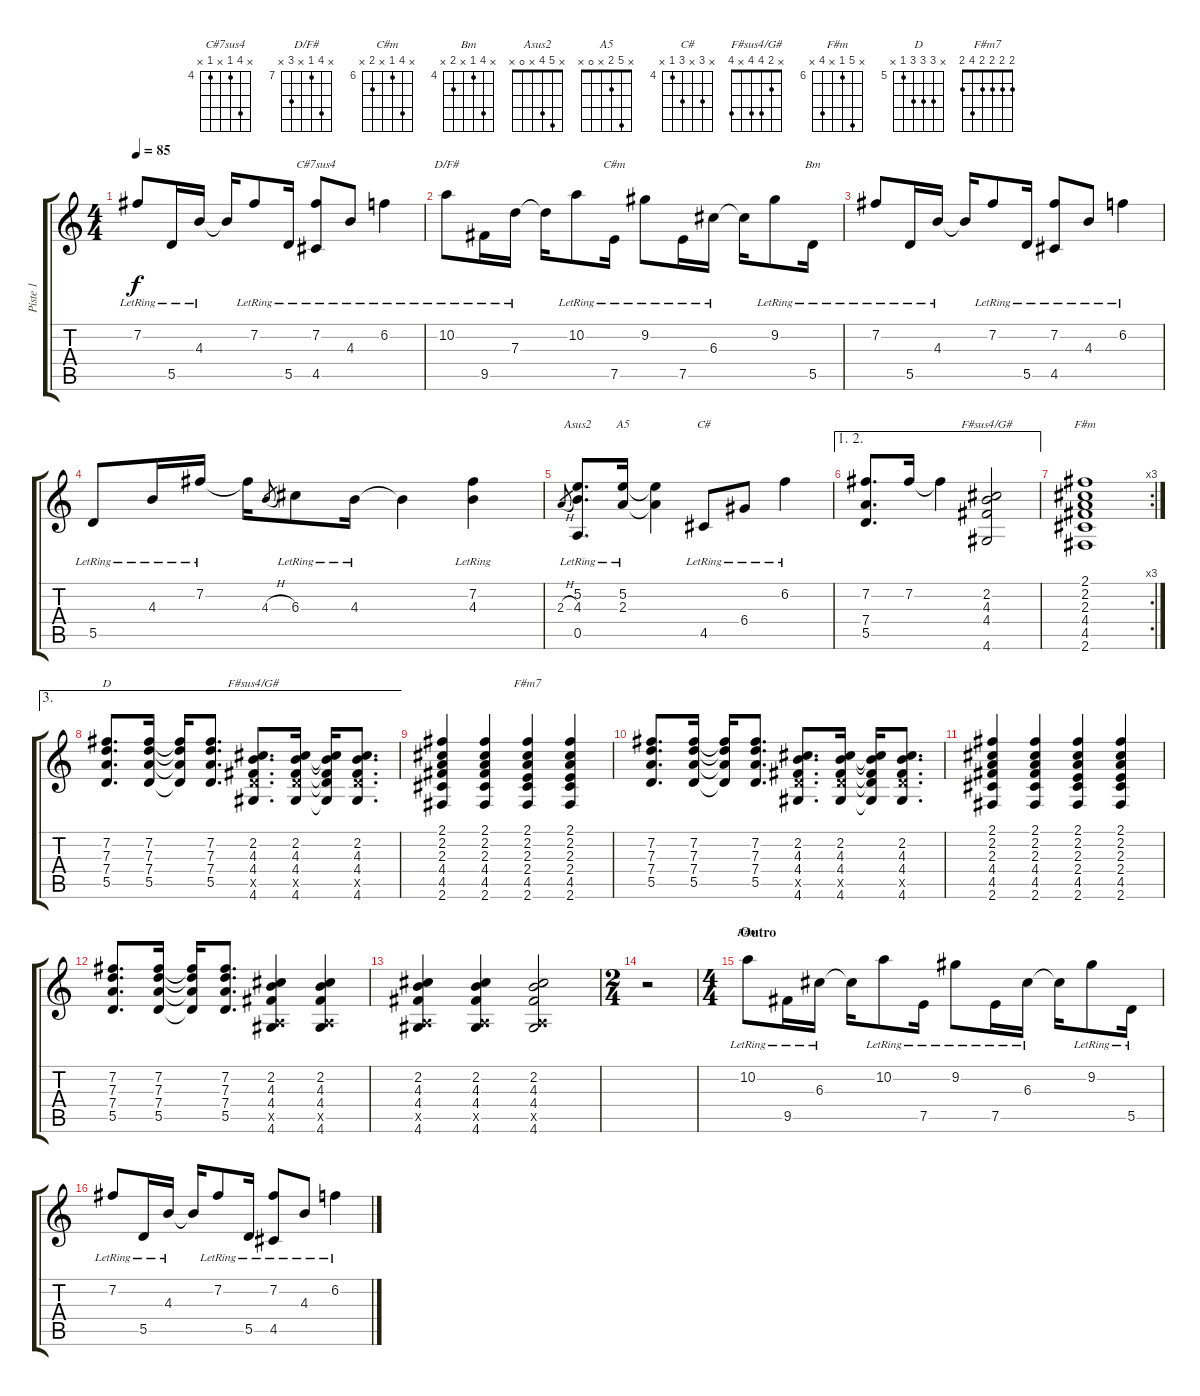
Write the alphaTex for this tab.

\track ("Piste 1" "Piste 1") {instrument acousticguitarsteel}
\staff {score tabs}
\tuning (E4 B3 G3 D3 A2 E2) {hide}
\chord ("C#7sus4" x 7 4 x 4 x) {firstfret 4}
\chord ("D/F#" x 10 7 x 9 x) {firstfret 7}
\chord ("C#m" x 9 6 x 7 x) {firstfret 6}
\chord ("Bm" x 7 4 x 5 x) {firstfret 4}
\chord ("Asus2" x 5 4 x 0 x)
\chord ("A5" x 5 2 x 0 x)
\chord ("C#" x 6 x 6 4 x) {firstfret 4}
\chord ("F#sus4/G#" x 2 4 4 x 4) {firstfret 2}
\chord ("F#m" 2 2 2 4 4 2)
\chord ("D" x 7 7 7 5 x) {firstfret 5}
\chord ("F#sus4/G#" x 2 4 4 x 4)
\chord ("F#m7" 2 2 2 2 4 2)
\chord ("F#m" x 10 6 x 9 x) {firstfret 6}
\ts (4 4)
\tempo 85
\clef g2
\ks c
7.2{lr}.8{dy f} 5.5{lr}.16 4.3{lr}.16 4.3{t}.16 7.2{lr}.8 5.5{lr}.16 (7.2{lr} 4.5{lr}).8{ch "C#7sus4"} 4.3{lr}.8 6.2{lr}.4 |
10.2{lr}.8{ch "D/F#"} 9.5{lr}.16 7.3{lr}.16 7.3{t}.16 10.2{lr}.8 7.5{lr}.16{ch "C#m"} 9.2{lr}.8 7.5{lr}.16 6.3{lr}.16 6.3{t}.16 9.2{lr}.8 5.5{lr}.16{ch "Bm"} |
7.2{lr}.8 5.5{lr}.16 4.3{lr}.16 4.3{t}.16 7.2{lr}.8 5.5{lr}.16 (7.2{lr} 4.5{lr}).8 4.3{lr}.8 6.2{lr}.4 |
5.5{lr}.8 4.3{lr}.16 7.2{lr}.16 7.2{t}.16 4.3{h}.8{gr} 6.3{lr}.8 4.3{lr}.16 4.3{t}.4 (7.2{lr} 4.3{lr}).4 |
2.3{h}.8{gr} (5.2{lr} 4.3{lr} 0.5{lr}).8{d ch "Asus2"} (5.2{lr} 2.3{lr}).16{ch "A5"} (5.2{t} 2.3{t}).4 4.5{lr}.8{ch "C#"} 6.4{lr}.8 6.2{lr}.4 |
\ae (1 2)
(7.2 7.4 5.5).8{d} 7.2.16 7.2{t}.4 (2.2 4.3 4.4 4.6).2{ch "F#sus4/G#"} |
\rc 3
(2.1 2.2 2.3 4.4 4.5 2.6).1{ch "F#m"} |
\ae 3
(7.2 7.3 7.4 5.5).8{d ch "D"} (7.2 7.3 7.4 5.5).16 (7.2{t} 7.3{t} 7.4{t} 5.5{t}).16 (7.2 7.3 7.4 5.5).8{d} (2.2 4.3 4.4 5.5{x} 4.6).8{d ch "F#sus4/G#"} (2.2 4.3 4.4 5.5{x} 4.6).16 (2.2{t} 4.3{t} 4.4{t} 5.5{t} 4.6{t}).16 (2.2 4.3 4.4 5.5{x} 4.6).8{d} |
(2.1 2.2 2.3 4.4 4.5 2.6).4 (2.1 2.2 2.3 4.4 4.5 2.6).4 (2.1 2.2 2.3 2.4 4.5 2.6).4{ch "F#m7"} (2.1 2.2 2.3 2.4 4.5 2.6).4 |
(7.2 7.3 7.4 5.5).8{d} (7.2 7.3 7.4 5.5).16 (7.2{t} 7.3{t} 7.4{t} 5.5{t}).16 (7.2 7.3 7.4 5.5).8{d} (2.2 4.3 4.4 5.5{x} 4.6).8{d} (2.2 4.3 4.4 5.5{x} 4.6).16 (2.2{t} 4.3{t} 4.4{t} 5.5{t} 4.6{t}).16 (2.2 4.3 4.4 5.5{x} 4.6).8{d} |
(2.1 2.2 2.3 4.4 4.5 2.6).4 (2.1 2.2 2.3 4.4 4.5 2.6).4 (2.1 2.2 2.3 2.4 4.5 2.6).4 (2.1 2.2 2.3 2.4 4.5 2.6).4 |
(7.2 7.3 7.4 5.5).8{d} (7.2 7.3 7.4 5.5).16 (7.2{t} 7.3{t} 7.4{t} 5.5{t}).16 (7.2 7.3 7.4 5.5).8{d} (2.2 4.3 4.4 0.5{x} 4.6).4 (2.2 4.3 4.4 0.5{x} 4.6).4 |
(2.2 4.3 4.4 0.5{x} 4.6).4 (2.2 4.3 4.4 0.5{x} 4.6).4 (2.2 4.3 4.4 0.5{x} 4.6).2 |
\ts (2 4)
r.2 |
\ts (4 4)
\section ("" "Outro")
10.2{lr}.8{ch "F#m"} 9.5{lr}.16 6.3{lr}.16 6.3{t}.16 10.2{lr}.8 7.5{lr}.16 9.2{lr}.8 7.5{lr}.16 6.3{lr}.16 6.3{t}.16 9.2{lr}.8 5.5{lr}.16 |
7.2{lr}.8 5.5{lr}.16 4.3{lr}.16 4.3{t}.16 7.2{lr}.8 5.5{lr}.16 (7.2{lr} 4.5{lr}).8 4.3{lr}.8 6.2{lr}.4
